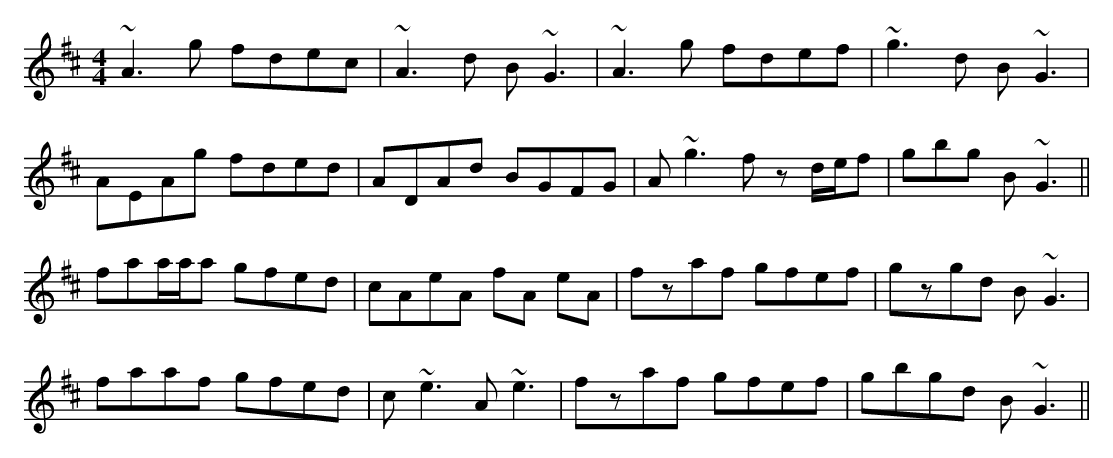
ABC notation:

X:1
M:4/4
K:Amix
~A3g fdec|~A3d B~G3|~A3g fdef|~g3d B~G3|
AEAg fded|ADAd BGFG|A~g3 fz d/e/f|gbg B~G3||
faa/a/a gfed|cAeA fA eA|fzaf gfef|gzgd B~G3|
faaf gfed|c~e3 A~e3|fzaf gfef|gbgd B~G3||
